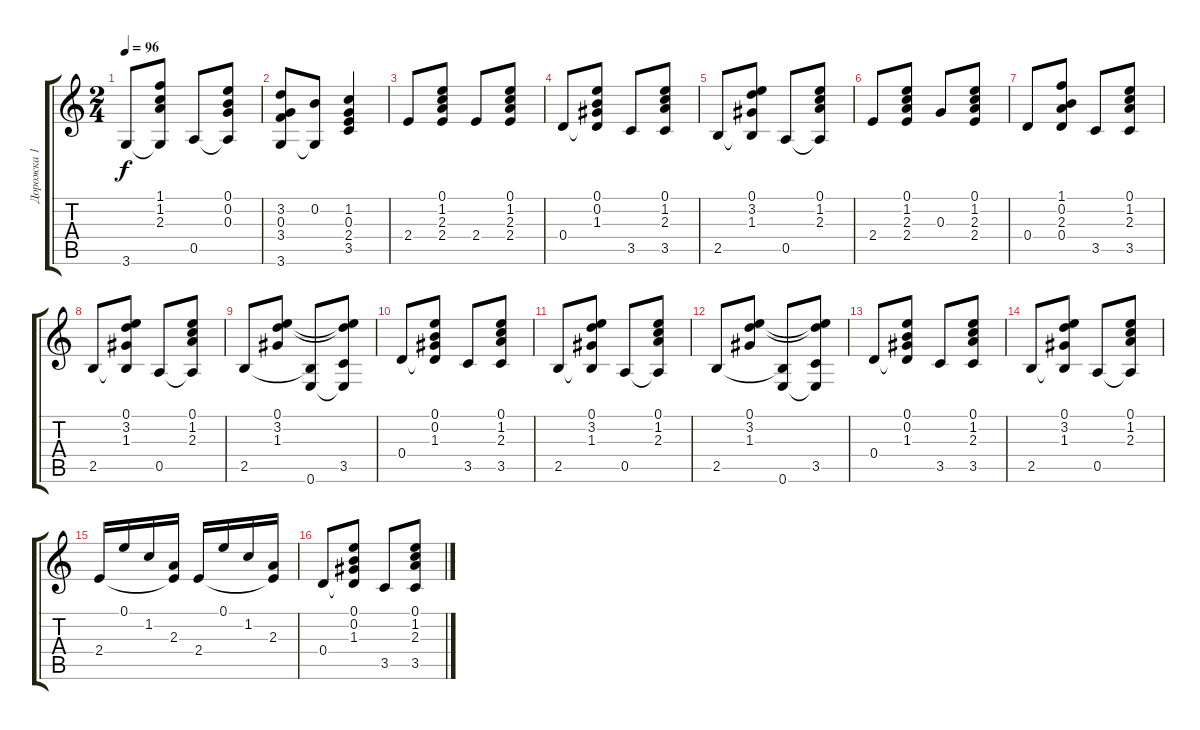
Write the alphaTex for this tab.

\track ("Дорожка 1" "Дорожка 1") {instrument acousticguitarsteel}
\staff {score tabs}
\tuning (E4 B3 G3 D3 A2 E2) {hide}
\ts (2 4)
\tempo 96
\clef g2
\ks c
3.6.8{dy f} (1.1 1.2 2.3 3.6{t}).8 0.5.8 (0.1 0.2 0.3 0.5{t}).8 |
(3.2 0.3 3.4 3.6).8 (0.2 3.6{t}).8 (1.2 0.3 2.4 3.5).4 |
2.4.8 (0.1 1.2 2.3 2.4).8 2.4.8 (0.1 1.2 2.3 2.4).8 |
0.4.8 (0.1 0.2 1.3 0.4{t}).8 3.5.8 (0.1 1.2 2.3 3.5).8 |
2.5.8 (0.1 3.2 1.3 2.5{t}).8 0.5.8 (0.1 1.2 2.3 0.5{t}).8 |
2.4.8 (0.1 1.2 2.3 2.4).8 0.3.8 (0.1 1.2 2.3 2.4).8 |
0.4.8 (1.1 0.2 2.3 0.4).8 3.5.8 (0.1 1.2 2.3 3.5).8 |
2.5.8 (0.1 3.2 1.3 2.5{t}).8 0.5.8 (0.1 1.2 2.3 0.5{t}).8 |
2.5.8 (0.1 3.2 1.3).8 (2.5{t} 0.6).8 (0.1{t} 3.2{t} 3.5 0.6{t}).8 |
0.4.8 (0.1 0.2 1.3 0.4{t}).8 3.5.8 (0.1 1.2 2.3 3.5).8 |
2.5.8 (0.1 3.2 1.3 2.5{t}).8 0.5.8 (0.1 1.2 2.3 0.5{t}).8 |
2.5.8 (0.1 3.2 1.3).8 (2.5{t} 0.6).8 (0.1{t} 3.2{t} 3.5 0.6{t}).8 |
0.4.8 (0.1 0.2 1.3 0.4{t}).8 3.5.8 (0.1 1.2 2.3 3.5).8 |
2.5.8 (0.1 3.2 1.3 2.5{t}).8 0.5.8 (0.1 1.2 2.3 0.5{t}).8 |
2.4.16 0.1.16 1.2.16 (2.3 2.4{t}).16 2.4.16 0.1.16 1.2.16 (2.3 2.4{t}).16 |
0.4.8 (0.1 0.2 1.3 0.4{t}).8 3.5.8 (0.1 1.2 2.3 3.5).8
